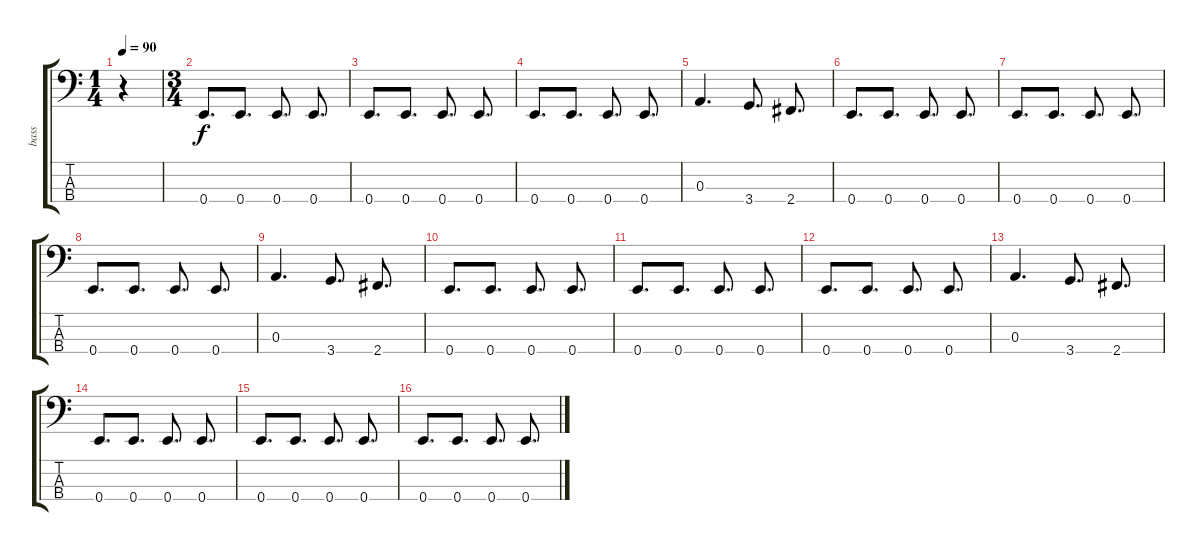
\track ("bass" "bass") {instrument electricbasspick}
\staff {score tabs}
\tuning (G2 D2 A1 E1) {hide}
\ts (1 4)
\tempo 90
\clef f4
\ks c
r.4{dy f instrument electricbasspick} |
\ts (3 4)
0.4.8{d} 0.4.8{d} 0.4.8{d} 0.4.8{d} |
0.4.8{d} 0.4.8{d} 0.4.8{d} 0.4.8{d} |
0.4.8{d} 0.4.8{d} 0.4.8{d} 0.4.8{d} |
0.3.4{d} 3.4.8{d} 2.4.8{d} |
0.4.8{d} 0.4.8{d} 0.4.8{d} 0.4.8{d} |
0.4.8{d} 0.4.8{d} 0.4.8{d} 0.4.8{d} |
0.4.8{d} 0.4.8{d} 0.4.8{d} 0.4.8{d} |
0.3.4{d} 3.4.8{d} 2.4.8{d} |
0.4.8{d} 0.4.8{d} 0.4.8{d} 0.4.8{d} |
0.4.8{d} 0.4.8{d} 0.4.8{d} 0.4.8{d} |
0.4.8{d} 0.4.8{d} 0.4.8{d} 0.4.8{d} |
0.3.4{d} 3.4.8{d} 2.4.8{d} |
0.4.8{d} 0.4.8{d} 0.4.8{d} 0.4.8{d} |
0.4.8{d} 0.4.8{d} 0.4.8{d} 0.4.8{d} |
0.4.8{d} 0.4.8{d} 0.4.8{d} 0.4.8{d}
